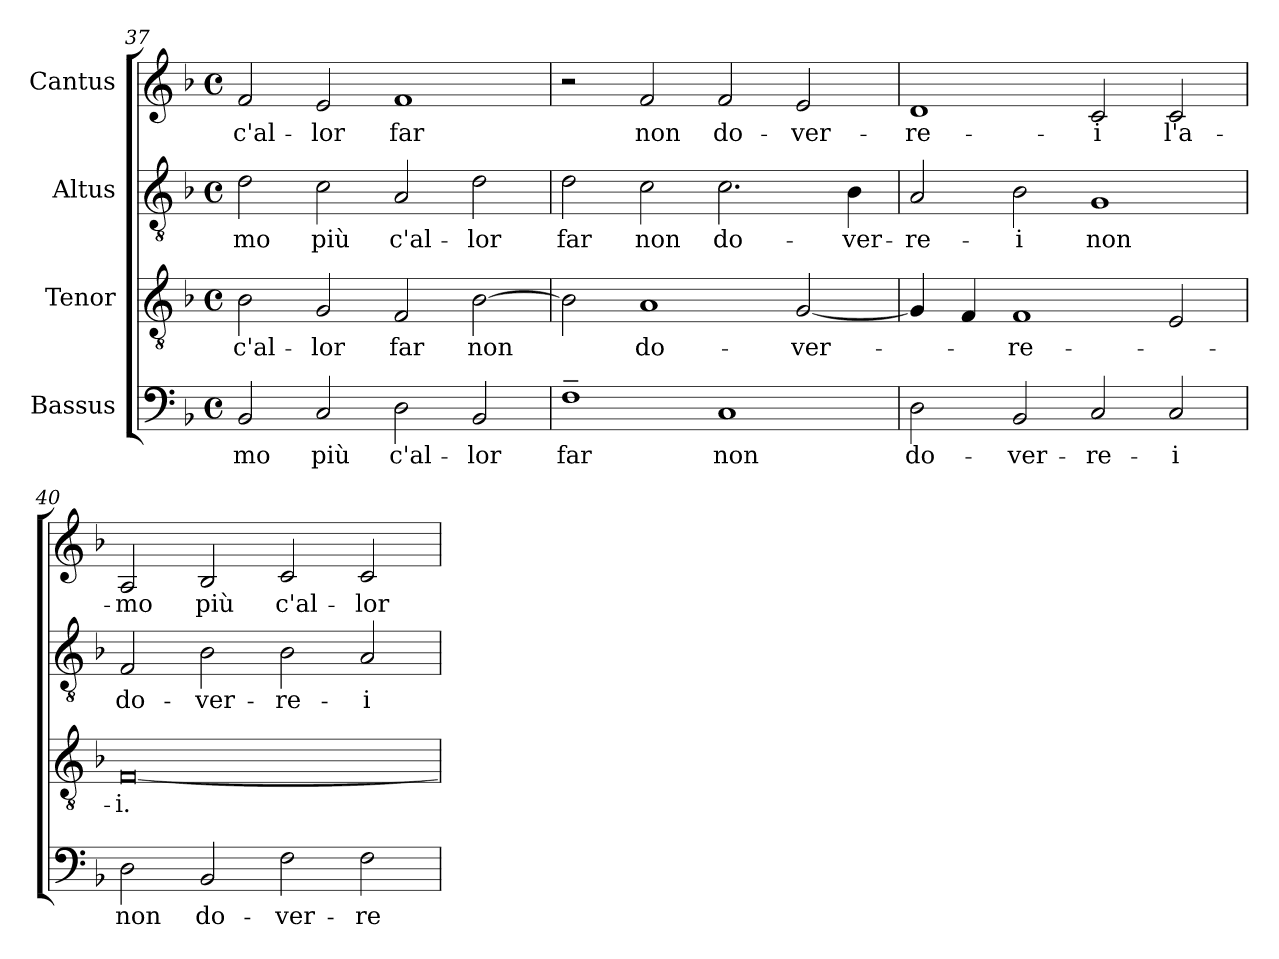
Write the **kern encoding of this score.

**kern	**text	**kern	**text	**kern	**text	**kern	**text
*part4	*part4	*part3	*part3	*part2	*part2	*part1	*part1
*staff4	*staff4	*staff3	*staff3	*staff2	*staff2	*staff1	*staff1
*I"Bassus	*	*I"Tenor	*	*I"Altus	*	*I"Cantus	*
*clefF4	*	*clefGv2	*	*clefGv2	*	*clefG2	*
*k[b-]	*	*k[b-]	*	*k[b-]	*	*k[b-]	*
*F:	*	*F:	*	*F:	*	*F:	*
*M4/4	*	*M4/4	*	*M4/4	*	*M4/4	*
*met(c)	*	*met(c)	*	*met(c)	*	*met(c)	*
=37	=37	=37	=37	=37	=37	=37	=37
!	!LO:LY:b:cj	!	!LO:LY:b:cj	!	!LO:LY:b:cj	!	!LO:LY:b:cj
2BB-/	-mo	2B-\	c'al-	2d\	-mo	2f/	c'al-
!	!LO:LY:b:cj	!	!LO:LY:b:cj	!	!LO:LY:b:cj	!	!LO:LY:b:cj
2C/	più	2G/	-lor	2c\	più	2e/	-lor
!	!LO:LY:b:cj	!	!LO:LY:b:cj	!	!LO:LY:b:cj	!	!LO:LY:b:cj
2D\	c'al-	2F/	far	2A/	c'al-	1f	far
!	!LO:LY:b:cj	!	!LO:LY:b	!	!LO:LY:b:cj	!	!
2BB-/	-lor	[>2B-\	non	2d\	-lor	.	.
!!LO:LB:g=z
=38	=38	=38	=38	=38	=38	=38	=38
!	!LO:LY:b:cj	!	!	!	!LO:LY:b:cj	!	!
1F~>	far	2B-\]	.	2d\	far	2r	.
!	!	!	!LO:LY:b:cj	!	!LO:LY:b:cj	!	!LO:LY:b:cj
.	.	1A	do-	2c\	non	2f/	non
!	!LO:LY:b:cj	!	!	!	!LO:LY:b:cj	!	!LO:LY:b:cj
1C	non	.	.	2.c\	do-	2f/	do-
!	!	!	!LO:LY:b	!	!	!	!LO:LY:b:cj
.	.	[<2G/	-ver-	.	.	2e/	-ver-
!	!	!	!	!	!LO:LY:b:cj	!	!
.	.	.	.	4B-\	-ver-	.	.
=39	=39	=39	=39	=39	=39	=39	=39
!	!LO:LY:b:cj	!	!	!	!LO:LY:b:cj	!	!LO:LY:b:cj
2D\	do-	4G/]	.	2A/	-re-	1d	-re-
.	.	4F/	.	.	.	.	.
!	!LO:LY:b:cj	!	!LO:LY:b:cj	!	!LO:LY:b:cj	!	!
2BB-/	-ver-	1F	-re-	2B-\	-i	.	.
!	!LO:LY:b:cj	!	!	!	!LO:LY:b:cj	!	!LO:LY:b:cj
2C/	-re-	.	.	1G	non	2c/	-i
!	!LO:LY:b:cj	!	!	!	!	!	!LO:LY:b:cj
2C/	-i	2E/	.	.	.	2c/	l'a-
=40	=40	=40	=40	=40	=40	=40	=40
!	!LO:LY:b:cj	!	!LO:LY:b:rj	!	!LO:LY:b:cj	!	!LO:LY:b:cj
2D\	non	[<0F	-i.	2F/	do-	2A/	-mo
!	!LO:LY:b:cj	!	!	!	!LO:LY:b:cj	!	!LO:LY:b:cj
2BB-/	do-	.	.	2B-\	-ver-	2B-/	più
!	!LO:LY:b:cj	!	!	!	!LO:LY:b:cj	!	!LO:LY:b:cj
2F\	-ver-	.	.	2B-\	-re-	2c/	c'al-
!	!LO:LY:b:cj	!	!	!	!LO:LY:b:cj	!	!LO:LY:b:cj
2F\	-re-	.	.	2A/	-i	2c/	-lor
=	=	=	=	=	=	=	=
*-	*-	*-	*-	*-	*-	*-	*-
